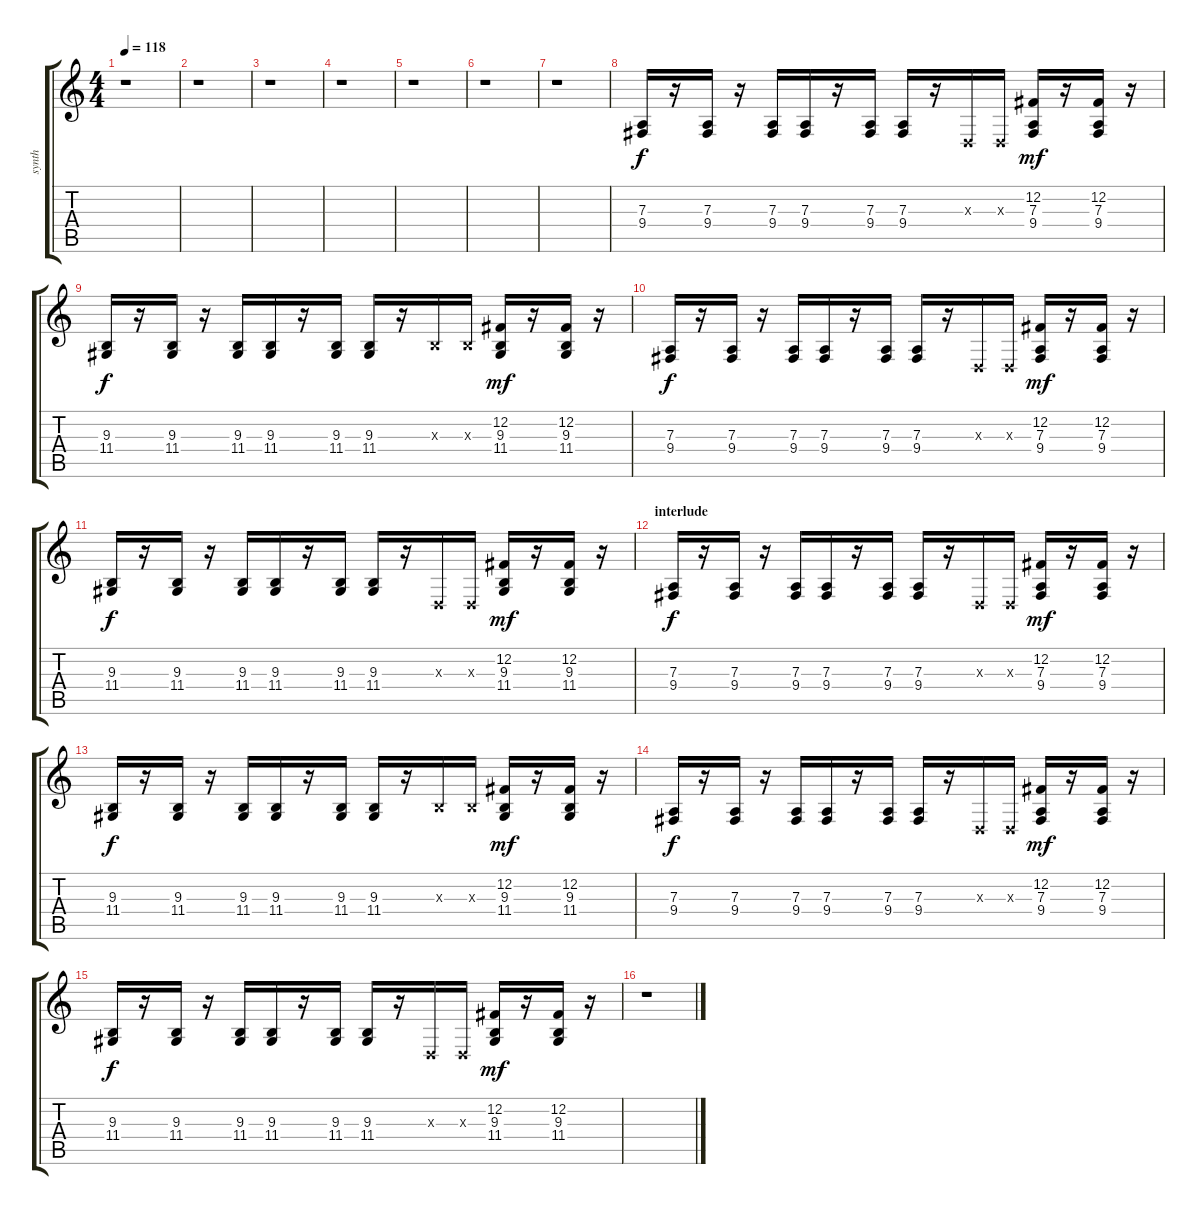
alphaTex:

\track ("synth" "synth") {instrument lead2sawtooth}
\staff {score tabs}
\tuning (B3 Gb3 D3 A2 E2 B1) {hide}
\ts (4 4)
\tempo 118
\clef g2
\ks c
r.1{dy f} |
r.1 |
r.1 |
r.1 |
r.1 |
r.1 |
r.1 |
(7.3 9.4).16{volume 10 balance 16} r.16 (7.3 9.4).16 r.16 (7.3 9.4).16 (7.3 9.4).16 r.16 (7.3 9.4).16 (7.3 9.4).16 r.16 0.3{x}.16 0.3{x}.16 (12.2 7.3 9.4).16{dy mf} r.16 (12.2 7.3 9.4).16 r.16 |
(9.3 11.4).16{dy f balance 3} r.16 (9.3 11.4).16 r.16 (9.3 11.4).16 (9.3 11.4).16 r.16 (9.3 11.4).16 (9.3 11.4).16 r.16 9.3{x}.16 9.3{x}.16 (12.2 9.3 11.4).16{dy mf} r.16 (12.2 9.3 11.4).16 r.16 |
(7.3 9.4).16{dy f balance 16} r.16 (7.3 9.4).16 r.16 (7.3 9.4).16 (7.3 9.4).16 r.16 (7.3 9.4).16 (7.3 9.4).16 r.16 0.3{x}.16 0.3{x}.16 (12.2 7.3 9.4).16{dy mf} r.16 (12.2 7.3 9.4).16 r.16 |
(9.3 11.4).16{dy f balance 3} r.16 (9.3 11.4).16 r.16 (9.3 11.4).16 (9.3 11.4).16 r.16 (9.3 11.4).16 (9.3 11.4).16 r.16 0.3{x}.16 0.3{x}.16 (12.2 9.3 11.4).16{dy mf} r.16 (12.2 9.3 11.4).16 r.16 |
\section ("" "interlude")
(7.3 9.4).16{dy f volume 10 balance 16} r.16 (7.3 9.4).16 r.16 (7.3 9.4).16 (7.3 9.4).16 r.16 (7.3 9.4).16 (7.3 9.4).16 r.16 0.3{x}.16 0.3{x}.16 (12.2 7.3 9.4).16{dy mf} r.16 (12.2 7.3 9.4).16 r.16 |
(9.3 11.4).16{dy f balance 3} r.16 (9.3 11.4).16 r.16 (9.3 11.4).16 (9.3 11.4).16 r.16 (9.3 11.4).16 (9.3 11.4).16 r.16 9.3{x}.16 9.3{x}.16 (12.2 9.3 11.4).16{dy mf} r.16 (12.2 9.3 11.4).16 r.16 |
(7.3 9.4).16{dy f balance 16} r.16 (7.3 9.4).16 r.16 (7.3 9.4).16 (7.3 9.4).16 r.16 (7.3 9.4).16 (7.3 9.4).16 r.16 0.3{x}.16 0.3{x}.16 (12.2 7.3 9.4).16{dy mf} r.16 (12.2 7.3 9.4).16 r.16 |
(9.3 11.4).16{dy f balance 3} r.16 (9.3 11.4).16 r.16 (9.3 11.4).16 (9.3 11.4).16 r.16 (9.3 11.4).16 (9.3 11.4).16 r.16 0.3{x}.16 0.3{x}.16 (12.2 9.3 11.4).16{dy mf} r.16 (12.2 9.3 11.4).16 r.16 |
r.1
